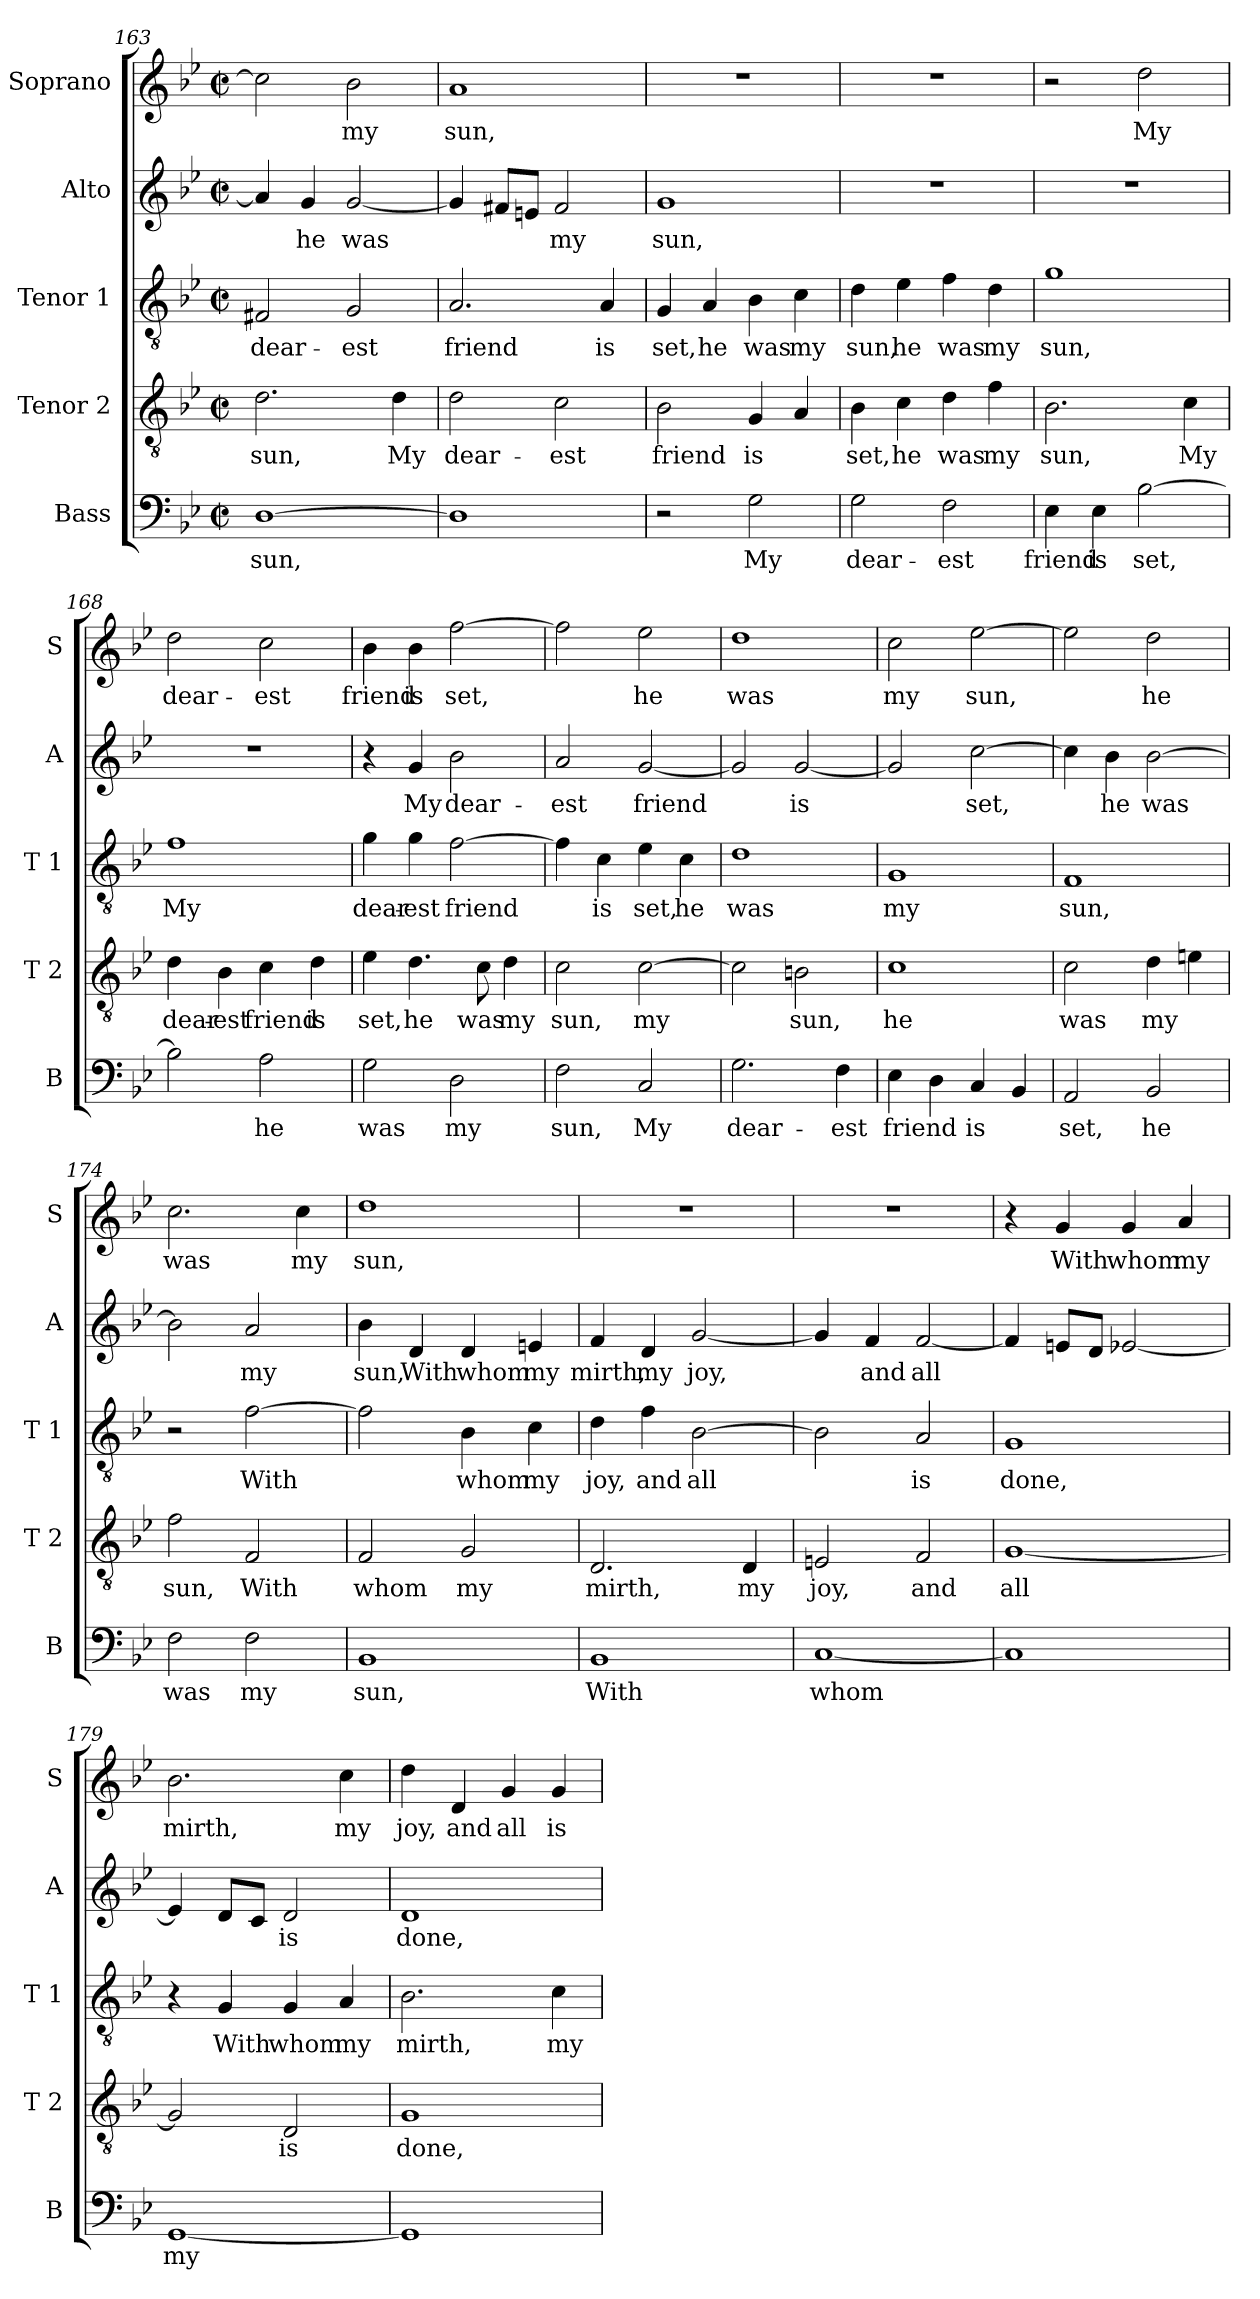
**kern	**text	**kern	**text	**kern	**text	**kern	**text	**kern	**text
*part5	*part5	*part4	*part4	*part3	*part3	*part2	*part2	*part1	*part1
*staff5	*staff5	*staff4	*staff4	*staff3	*staff3	*staff2	*staff2	*staff1	*staff1
*I"Bass	*	*I"Tenor 2	*	*I"Tenor 1	*	*I"Alto	*	*I"Soprano	*
*I'B	*	*I'T 2	*	*I'T 1	*	*I'A	*	*I'S	*
*clefF4	*	*clefGv2	*	*clefGv2	*	*clefG2	*	*clefG2	*
*k[b-e-]	*	*k[b-e-]	*	*k[b-e-]	*	*k[b-e-]	*	*k[b-e-]	*
*B-:	*	*B-:	*	*B-:	*	*B-:	*	*B-:	*
*M2/2	*	*M2/2	*	*M2/2	*	*M2/2	*	*M2/2	*
*met(c|)	*	*met(c|)	*	*met(c|)	*	*met(c|)	*	*met(c|)	*
=163	=163	=163	=163	=163	=163	=163	=163	=163	=163
[1D	sun,	2.d\	sun,	2F#X/	dear-	4a/]	.	2cc\]	.
.	.	.	.	.	.	4g/	he	.	.
.	.	.	.	2G/	-est	[2g/	was	2b-\	my
.	.	4d\	My	.	.	.	.	.	.
!!LO:PB:g=z
=164	=164	=164	=164	=164	=164	=164	=164	=164	=164
1D]	.	2d\	dear-	2.A/	friend	4g/]	.	1a	sun,
.	.	.	.	.	.	8f#X/L	.	.	.
.	.	.	.	.	.	8en/J	.	.	.
.	.	2c\	-est	.	.	2f#/	my	.	.
.	.	.	.	4A/	is	.	.	.	.
=165	=165	=165	=165	=165	=165	=165	=165	=165	=165
2r	.	2B-\	friend	4G/	set,	1g	sun,	1r	.
.	.	.	.	4A/	he	.	.	.	.
2G\	My	4G/	is	4B-\	was	.	.	.	.
.	.	4A/	.	4c\	my	.	.	.	.
=166	=166	=166	=166	=166	=166	=166	=166	=166	=166
2G\	dear-	4B-\	set,	4d\	sun,	1r	.	1r	.
.	.	4c\	he	4e-\	he	.	.	.	.
2F\	-est	4d\	was	4f\	was	.	.	.	.
.	.	4f\	my	4d\	my	.	.	.	.
=167	=167	=167	=167	=167	=167	=167	=167	=167	=167
4E-\	friend	2.B-\	sun,	1g	sun,	1r	.	2r	.
4E-\	is	.	.	.	.	.	.	.	.
[2B-\	set,	.	.	.	.	.	.	2dd\	My
.	.	4c\	My	.	.	.	.	.	.
=168	=168	=168	=168	=168	=168	=168	=168	=168	=168
2B-\]	.	4d\	dear-	1f	My	1r	.	2dd\	dear-
.	.	4B-\	-est	.	.	.	.	.	.
2A\	he	4c\	friend	.	.	.	.	2cc\	-est
.	.	4d\	is	.	.	.	.	.	.
!!LO:LB:g=z
=169	=169	=169	=169	=169	=169	=169	=169	=169	=169
2G\	was	4e-\	set,	4g\	dear-	4r	.	4b-\	friend
.	.	4.d\	he	4g\	-est	4g/	My	4b-\	is
2D\	my	.	.	[2f\	friend	2b-\	dear-	[2ff\	set,
.	.	8c\	was	.	.	.	.	.	.
.	.	4d\	my	.	.	.	.	.	.
=170	=170	=170	=170	=170	=170	=170	=170	=170	=170
2F\	sun,	2c\	sun,	4f\]	.	2a/	-est	2ff\]	.
.	.	.	.	4c\	is	.	.	.	.
2C/	My	[2c\	my	4e-\	set,	[2g/	friend	2ee-\	he
.	.	.	.	4c\	he	.	.	.	.
=171	=171	=171	=171	=171	=171	=171	=171	=171	=171
2.G\	dear-	2c\]	.	1d	was	2g/]	.	1dd	was
.	.	2Bn\	sun,	.	.	[2g/	is	.	.
4F\	-est	.	.	.	.	.	.	.	.
=172	=172	=172	=172	=172	=172	=172	=172	=172	=172
4E-\	friend	1c	he	1G	my	2g/]	.	2cc\	my
4D\	.	.	.	.	.	.	.	.	.
4C/	is	.	.	.	.	[2cc\	set,	[2ee-\	sun,
4BB-/	.	.	.	.	.	.	.	.	.
=173	=173	=173	=173	=173	=173	=173	=173	=173	=173
2AA/	set,	2c\	was	1F	sun,	4cc\]	.	2ee-\]	.
.	.	.	.	.	.	4b-\	he	.	.
2BB-/	he	4d\	my	.	.	[2b-\	was	2dd\	he
.	.	4en\	.	.	.	.	.	.	.
=174	=174	=174	=174	=174	=174	=174	=174	=174	=174
2F\	was	2f\	sun,	2r	.	2b-\]	.	2.cc\	was
2F\	my	2F/	With	[2f\	With	2a/	my	.	.
.	.	.	.	.	.	.	.	4cc\	my
!!LO:PB:g=z
=175	=175	=175	=175	=175	=175	=175	=175	=175	=175
1BB-	sun,	2F/	whom	2f\]	.	4b-\	sun,	1dd	sun,
.	.	.	.	.	.	4d/	With	.	.
.	.	2G/	my	4B-\	whom	4d/	whom	.	.
.	.	.	.	4c\	my	4en/	my	.	.
=176	=176	=176	=176	=176	=176	=176	=176	=176	=176
1BB-	With	2.D/	mirth,	4d\	joy,	4f/	mirth,	1r	.
.	.	.	.	4f\	and	4d/	my	.	.
.	.	.	.	[2B-\	all	[2g/	joy,	.	.
.	.	4D/	my	.	.	.	.	.	.
=177	=177	=177	=177	=177	=177	=177	=177	=177	=177
[1C	whom	2En/	joy,	2B-\]	.	4g/]	.	1r	.
.	.	.	.	.	.	4f/	and	.	.
.	.	2F/	and	2A/	is	[2f/	all	.	.
=178	=178	=178	=178	=178	=178	=178	=178	=178	=178
1C]	.	[1G	all	1G	done,	4f/]	.	4r	.
.	.	.	.	.	.	8en/L	.	4g/	With
.	.	.	.	.	.	8d/J	.	.	.
.	.	.	.	.	.	[2e-X/	.	4g/	whom
.	.	.	.	.	.	.	.	4a/	my
=179	=179	=179	=179	=179	=179	=179	=179	=179	=179
[1GG	my	2G/]	.	4r	.	4e-/]	.	2.b-\	mirth,
.	.	.	.	4G/	With	8d/L	.	.	.
.	.	.	.	.	.	8c/J	.	.	.
.	.	2D/	is	4G/	whom	2d/	is	.	.
.	.	.	.	4A/	my	.	.	4cc\	my
!!LO:LB:g=z
=180	=180	=180	=180	=180	=180	=180	=180	=180	=180
1GG]	.	1G	done,	2.B-\	mirth,	1d	done,	4dd\	joy,
.	.	.	.	.	.	.	.	4d/	and
.	.	.	.	.	.	.	.	4g/	all
.	.	.	.	4c\	my	.	.	4g/	is
=	=	=	=	=	=	=	=	=	=
*-	*-	*-	*-	*-	*-	*-	*-	*-	*-
